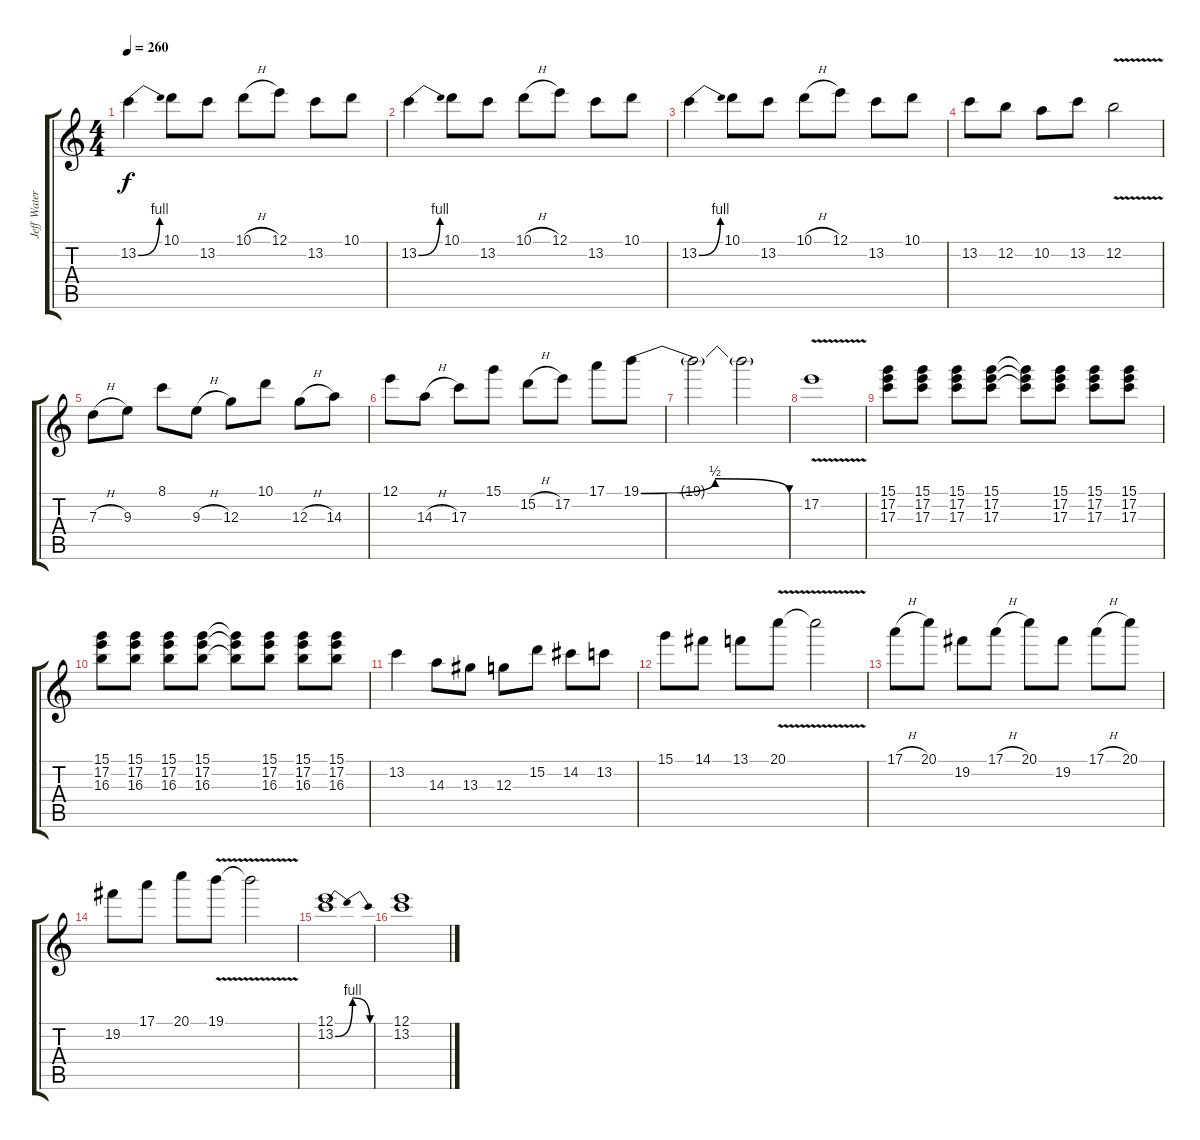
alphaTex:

\track ("Jeff Waters Lead Guitar" "Jeff Water") {instrument distortionguitar}
\staff {score tabs}
\tuning (E4 B3 G3 D3 A2 E2) {hide}
\ts (4 4)
\tempo 260
\clef g2
\ks c
13.2{be (bend 0 0 60 4)}.4{dy f} 10.1.8 13.2.8 10.1{h}.8 12.1.8 13.2.8 10.1.8 |
13.2{be (bend 0 0 60 4)}.4 10.1.8 13.2.8 10.1{h}.8 12.1.8 13.2.8 10.1.8 |
13.2{be (bend 0 0 60 4)}.4 10.1.8 13.2.8 10.1{h}.8 12.1.8 13.2.8 10.1.8 |
13.2.8 12.2.8 10.2.8 13.2.8 12.2{v}.2 |
7.3{h}.8 9.3.8 8.1.8 9.3{h}.8 12.3.8 10.1.8 12.3{h}.8 14.3.8 |
12.1.8 14.3{h}.8 17.3.8 15.1.8 15.2{h}.8 17.2.8 17.1.8 19.1{be (bendrelease 0 0 15 2 45 2 60 0)}.8 |
19.1{t}.2 19.1{t}.2 |
17.2{v}.1 |
(15.1 17.2 17.3).8 (15.1 17.2 17.3).8 (15.1 17.2 17.3).8 (15.1 17.2 17.3).8 (15.1{t} 17.2{t} 17.3{t}).8 (15.1 17.2 17.3).8 (15.1 17.2 17.3).8 (15.1 17.2 17.3).8 |
(15.1 17.2 16.3).8 (15.1 17.2 16.3).8 (15.1 17.2 16.3).8 (15.1 17.2 16.3).8 (15.1{t} 17.2{t} 16.3{t}).8 (15.1 17.2 16.3).8 (15.1 17.2 16.3).8 (15.1 17.2 16.3).8 |
13.2.4 14.3.8 13.3.8 12.3.8 15.2.8 14.2.8 13.2.8 |
15.1.8 14.1.8 13.1.8 20.1{v}.8 20.1{t}.2 |
17.1{h}.8 20.1.8 19.2.8 17.1{h}.8 20.1.8 19.2.8 17.1{h}.8 20.1.8 |
19.2.8 17.1.8 20.1.8 19.1{v}.8 19.1{t}.2 |
(12.1 13.2{be (bendrelease 0 0 15 4 45 4 60 0)}).1 |
(12.1 13.2).1
